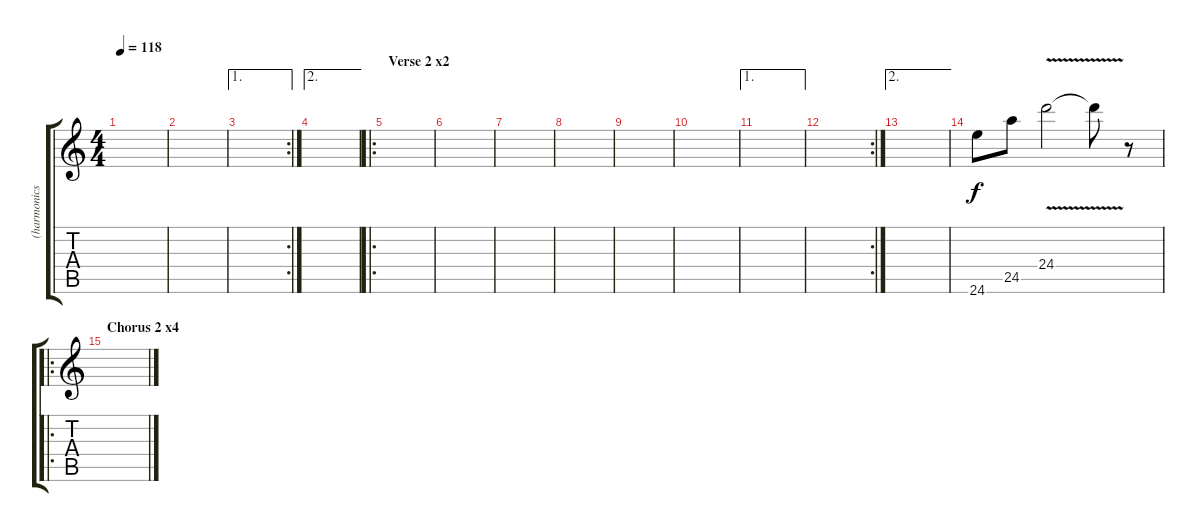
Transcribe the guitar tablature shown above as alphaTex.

\track ("(harmonics)" "(harmonics") {instrument guitarharmonics}
\staff {score tabs}
\tuning (E4 B3 G3 D3 A2 E2) {hide}
\ts (4 4)
\tempo 118
\clef g2
\ks c
|
|
\ae 1
\rc 2
|
\ae 2
|
\ro
\section ("" "Verse 2 x2")
|
|
|
|
|
|
\ae 1
|
\rc 2
|
\ae 2
|
24.6.8 24.5.8 24.4{v}.2 24.4{t}.8 r.8 |
\ro
\section ("" "Chorus 2 x4")
